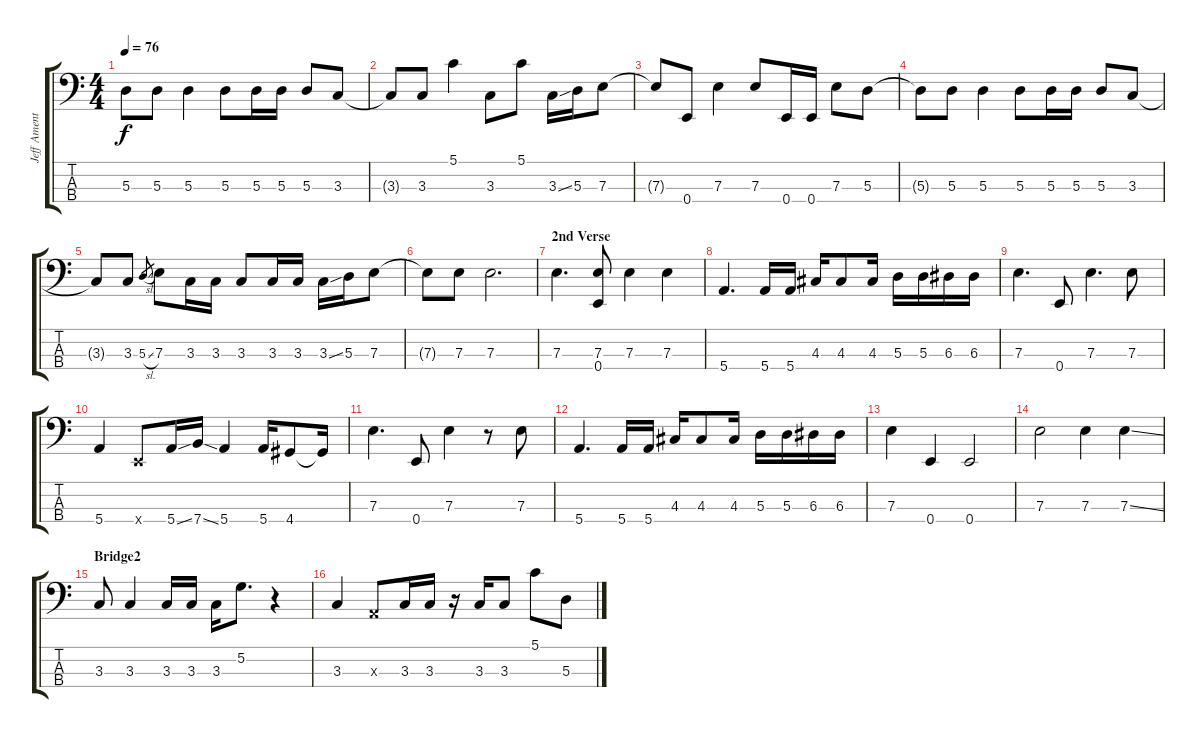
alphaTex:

\track ("Jeff Ament (Bass)" "Jeff Ament") {instrument fretlessbass}
\staff {score tabs}
\tuning (G2 D2 A1 E1) {hide}
\ts (4 4)
\tempo 76
\clef f4
\ks c
5.3{t}.8{dy f} 5.3.8 5.3.4 5.3.8 5.3.16 5.3.16 5.3.8 3.3.8 |
3.3{t}.8 3.3.8 5.1.4 3.3.8 5.1.8 3.3{ss}.16 5.3.16 7.3.8 |
7.3{t}.8 0.4.8 7.3.4 7.3.8 0.4.16 0.4.16 7.3.8 5.3.8 |
5.3{t}.8 5.3.8 5.3.4 5.3.8 5.3.16 5.3.16 5.3.8 3.3.8 |
3.3{t}.8 3.3.8 5.3{sl}.8{gr} 7.3.8 3.3.16 3.3.16 3.3.8 3.3.16 3.3.16 3.3{ss}.16 5.3.16 7.3.8 |
7.3{t}.8 7.3.8 7.3.2{d} |
\section ("" "2nd Verse")
7.3.4{d} (7.3 0.4).8 7.3.4 7.3.4 |
5.4.4{d} 5.4.16 5.4.16 4.3.16 4.3.8 4.3.16 5.3.16 5.3.16 6.3.16 6.3.16 |
7.3.4{d} 0.4.8 7.3.4{d} 7.3.8 |
5.4.4 0.4{x}.8 5.4{ss}.16 7.4{ss}.16 5.4.4 5.4.16 4.4.8 4.4{t}.16 |
7.3.4{d} 0.4.8 7.3.4 r.8 7.3.8 |
5.4.4{d} 5.4.16 5.4.16 4.3.16 4.3.8 4.3.16 5.3.16 5.3.16 6.3.16 6.3.16 |
7.3.4 0.4.4 0.4.2 |
7.3.2 7.3.4 7.3{ss}.4 |
\section ("" "Bridge2")
3.3.8 3.3.4 3.3.16 3.3.16 3.3.16 5.2.8{d} r.4 |
3.3.4 0.3{x}.8 3.3.16 3.3.16 r.16 3.3.16 3.3.8 5.1.8 5.3{ss}.8
